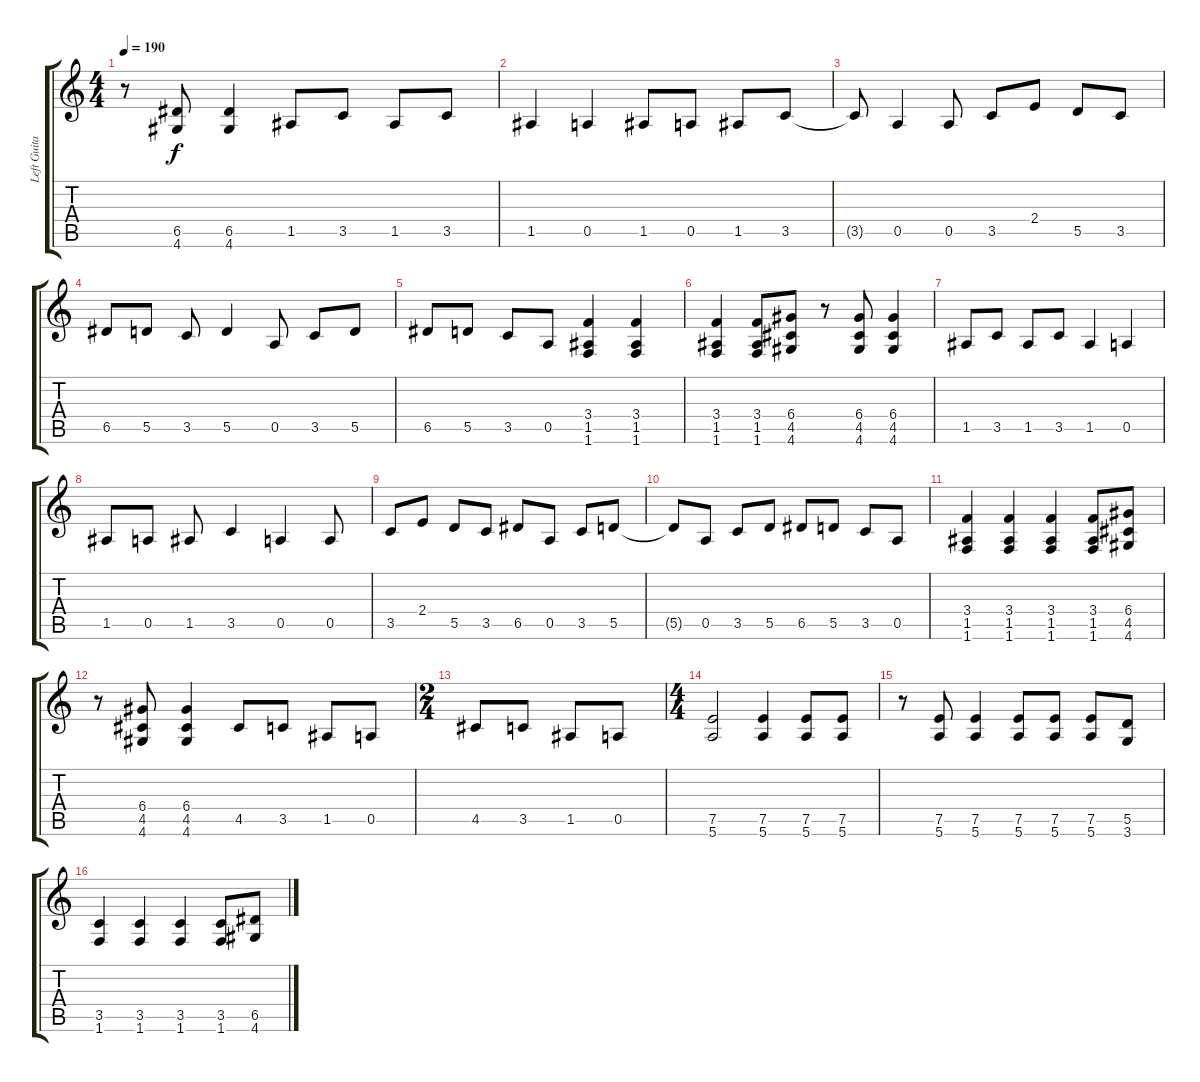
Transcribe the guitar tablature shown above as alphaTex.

\track ("Left Guitar" "Left Guita") {instrument distortionguitar}
\staff {score tabs}
\tuning (E4 B3 G3 D3 A2 E2) {hide}
\ts (4 4)
\tempo 190
\clef g2
\ks c
r.8{dy f} (6.5 4.6).8 (6.5 4.6).4 1.5.8 3.5.8 1.5.8 3.5.8 |
1.5.4 0.5.4 1.5.8 0.5.8 1.5.8 3.5.8 |
3.5{t}.8 0.5.4 0.5.8 3.5.8 2.4.8 5.5.8 3.5.8 |
6.5.8 5.5.8 3.5.8 5.5.4 0.5.8 3.5.8 5.5.8 |
6.5.8 5.5.8 3.5.8 0.5.8 (3.4 1.5 1.6).4 (3.4 1.5 1.6).4 |
(3.4 1.5 1.6).4 (3.4 1.5 1.6).8 (6.4 4.5 4.6).8 r.8 (6.4 4.5 4.6).8 (6.4 4.5 4.6).4 |
1.5.8 3.5.8 1.5.8 3.5.8 1.5.4 0.5.4 |
1.5.8 0.5.8 1.5.8 3.5.4 0.5.4 0.5.8 |
3.5.8 2.4.8 5.5.8 3.5.8 6.5.8 0.5.8 3.5.8 5.5.8 |
5.5{t}.8 0.5.8 3.5.8 5.5.8 6.5.8 5.5.8 3.5.8 0.5.8 |
(3.4 1.5 1.6).4 (3.4 1.5 1.6).4 (3.4 1.5 1.6).4 (3.4 1.5 1.6).8 (6.4 4.5 4.6).8 |
r.8 (6.4 4.5 4.6).8 (6.4 4.5 4.6).4 4.5.8 3.5.8 1.5.8 0.5.8 |
\ts (2 4)
4.5.8 3.5.8 1.5.8 0.5.8 |
\ts (4 4)
(7.5 5.6).2 (7.5 5.6).4 (7.5 5.6).8 (7.5 5.6).8 |
r.8 (7.5 5.6).8 (7.5 5.6).4 (7.5 5.6).8 (7.5 5.6).8 (7.5 5.6).8 (5.5 3.6).8 |
(3.5 1.6).4 (3.5 1.6).4 (3.5 1.6).4 (3.5 1.6).8 (6.5 4.6).8
